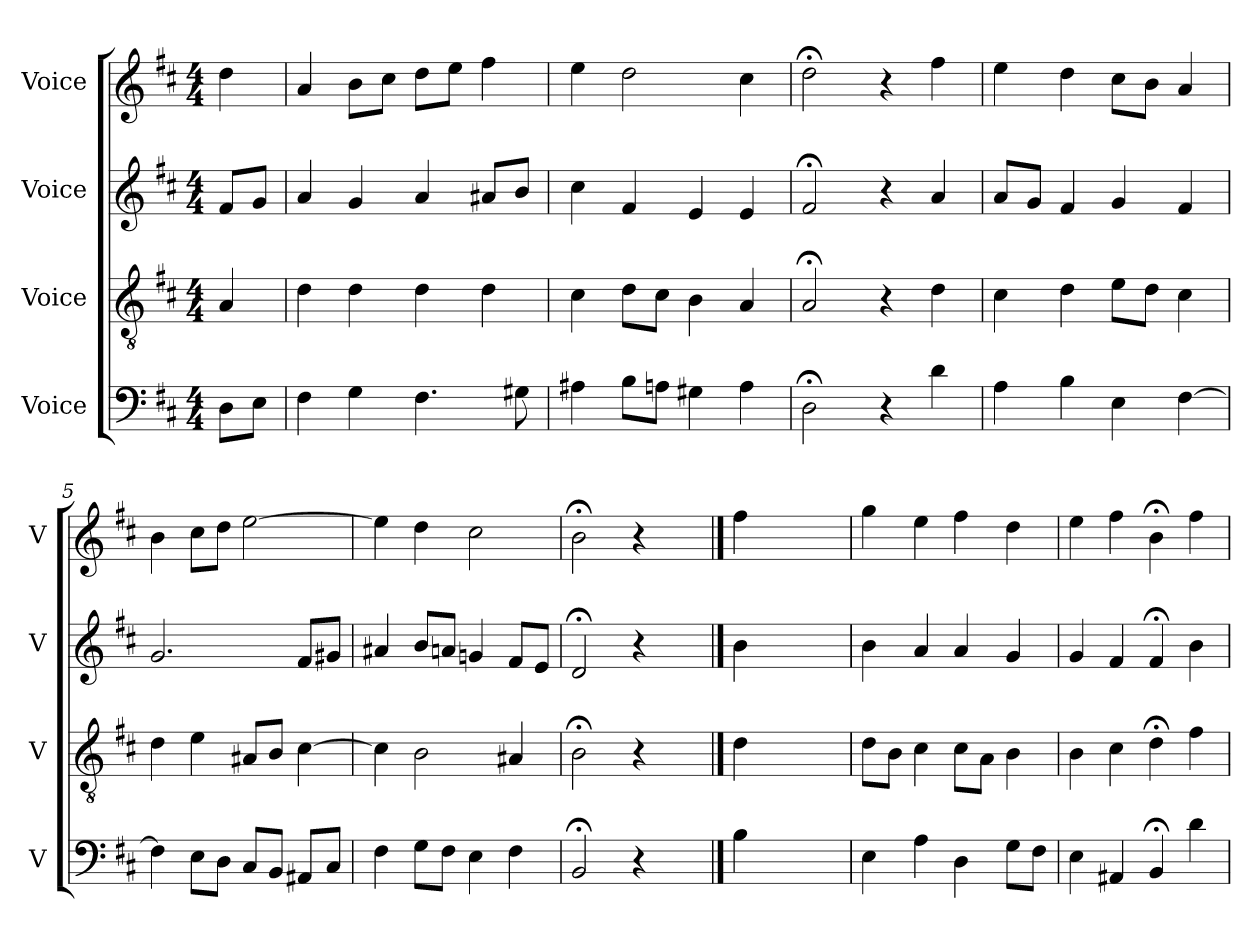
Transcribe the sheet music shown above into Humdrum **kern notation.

**kern	**kern	**kern	**kern
*part4	*part3	*part2	*part1
*staff4	*staff3	*staff2	*staff1
*I"Voice	*I"Voice	*I"Voice	*I"Voice
*I'V	*I'V	*I'V	*I'V
*clefF4	*clefGv2	*clefG2	*clefG2
*k[f#c#]	*k[f#c#]	*k[f#c#]	*k[f#c#]
*M4/4	*M4/4	*M4/4	*M4/4
*MM100	*MM100	*MM100	*MM100
=	=	=	=
8D\L	4A/	8f#/L	4dd\
8E\J	.	8g/J	.
=1	=1	=1	=1
4F#\	4d\	4a/	4a/
4G\	4d\	4g/	8b\L
.	.	.	8cc#\J
4.F#\	4d\	4a/	8dd\L
.	.	.	8ee\J
.	4d\	8a#X/L	4ff#\
8G#X\	.	8b/J	.
=2	=2	=2	=2
4A#X\	4c#\	4cc#\	4ee\
8B\L	8d\L	4f#/	2dd\
8An\J	8c#\J	.	.
4G#X\	4B\	4e/	.
4A\	4A/	4e/	4cc#\
=3	=3	=3	=3
2D;\	2A;/	2f#;/	2dd;\
4r	4r	4r	4r
4d\	4d\	4a/	4ff#\
=4	=4	=4	=4
4A\	4c#\	8a/L	4ee\
.	.	8g/J	.
4B\	4d\	4f#/	4dd\
4E\	8e\L	4g/	8cc#\L
.	8d\J	.	8b\J
[4F#\	4c#\	4f#/	4a/
!!LO:LB:g=z
=5	=5	=5	=5
4F#\]	4d\	2.g/	4b\
8E\L	4e\	.	8cc#\L
8D\J	.	.	8dd\J
8C#/L	8A#X/L	.	[2ee\
8BB/J	8B/J	.	.
8AA#X/L	[4c#\	8f#/L	.
8C#/J	.	8g#X/J	.
=6	=6	=6	=6
4F#\	4c#\]	4a#X/	4ee\]
8G\L	2B\	8b/L	4dd\
8F#\J	.	8an/J	.
4E\	.	4gn/	2cc#\
4F#\	4A#X/	8f#/L	.
.	.	8e/J	.
=7	=7	=7	=7
2BB;/	2B;\	2d;/	2b;\
4r	4r	4r	4r
4ryy	4ryy	4ryy	4ryy
==	==	==	==
4B\	4d\	4b\	4ff#\
2.ryy	2.ryy	2.ryy	2.ryy
=8	=8	=8	=8
4E\	8d\L	4b\	4gg\
.	8B\J	.	.
4A\	4c#\	4a/	4ee\
4D\	8c#\L	4a/	4ff#\
.	8A\J	.	.
8G\L	4B\	4g/	4dd\
8F#\J	.	.	.
!!LO:LB:g=z
=9	=9	=9	=9
4E\	4B\	4g/	4ee\
4AA#X/	4c#\	4f#/	4ff#\
4BB;/	4d;\	4f#;/	4b;\
4d\	4f#\	4b\	4ff#\
=	=	=	=
*-	*-	*-	*-
